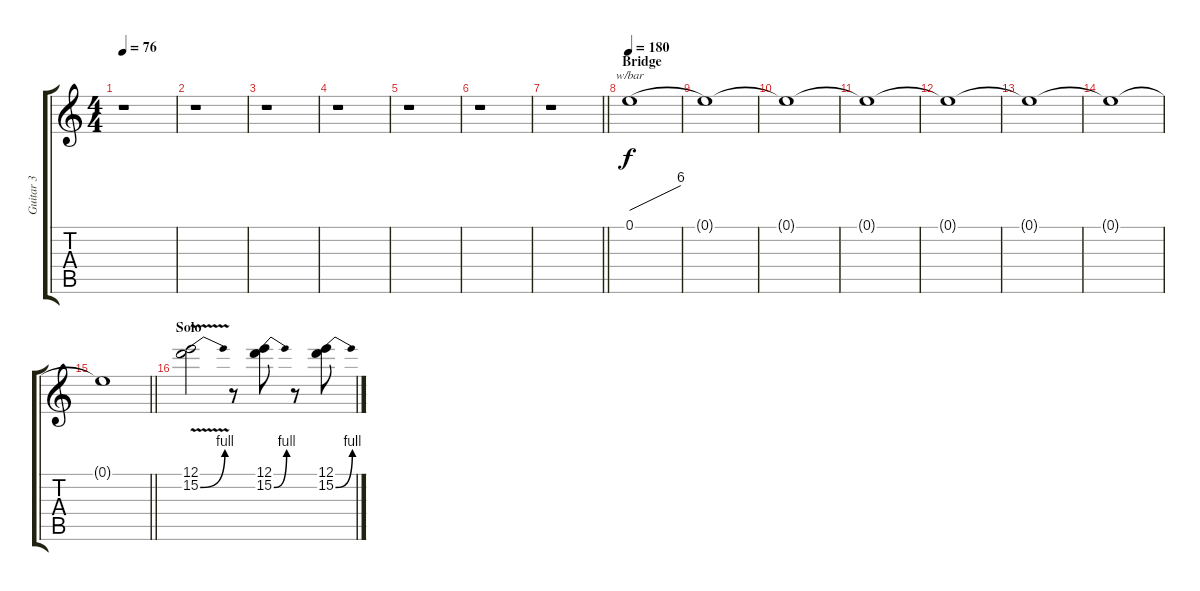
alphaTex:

\track ("Guitar 3" "Guitar 3") {instrument distortionguitar}
\staff {score tabs}
\tuning (E4 B3 G3 D3 A2 E2) {hide}
\ts (4 4)
\tempo 76
\clef g2
\ks c
r.1{dy f} |
r.1 |
r.1 |
r.1 |
r.1 |
r.1 |
\barLineRight lightlight
r.1 |
\section ("" "Bridge")
\tempo 180
0.1.1{tbe (dive default 0 0 60 24) volume 13} |
0.1{t}.1 |
0.1{t}.1 |
0.1{t}.1 |
0.1{t}.1 |
0.1{t}.1 |
0.1{t}.1 |
\barLineRight lightlight
0.1{t}.1 |
\section ("" "Solo")
(12.1 15.2{be (bend 0 0 60 4) v}).2 r.8 (12.1 15.2{be (bend 0 0 60 4)}).8 r.8 (12.1 15.2{be (bend 0 0 60 4)}).8
